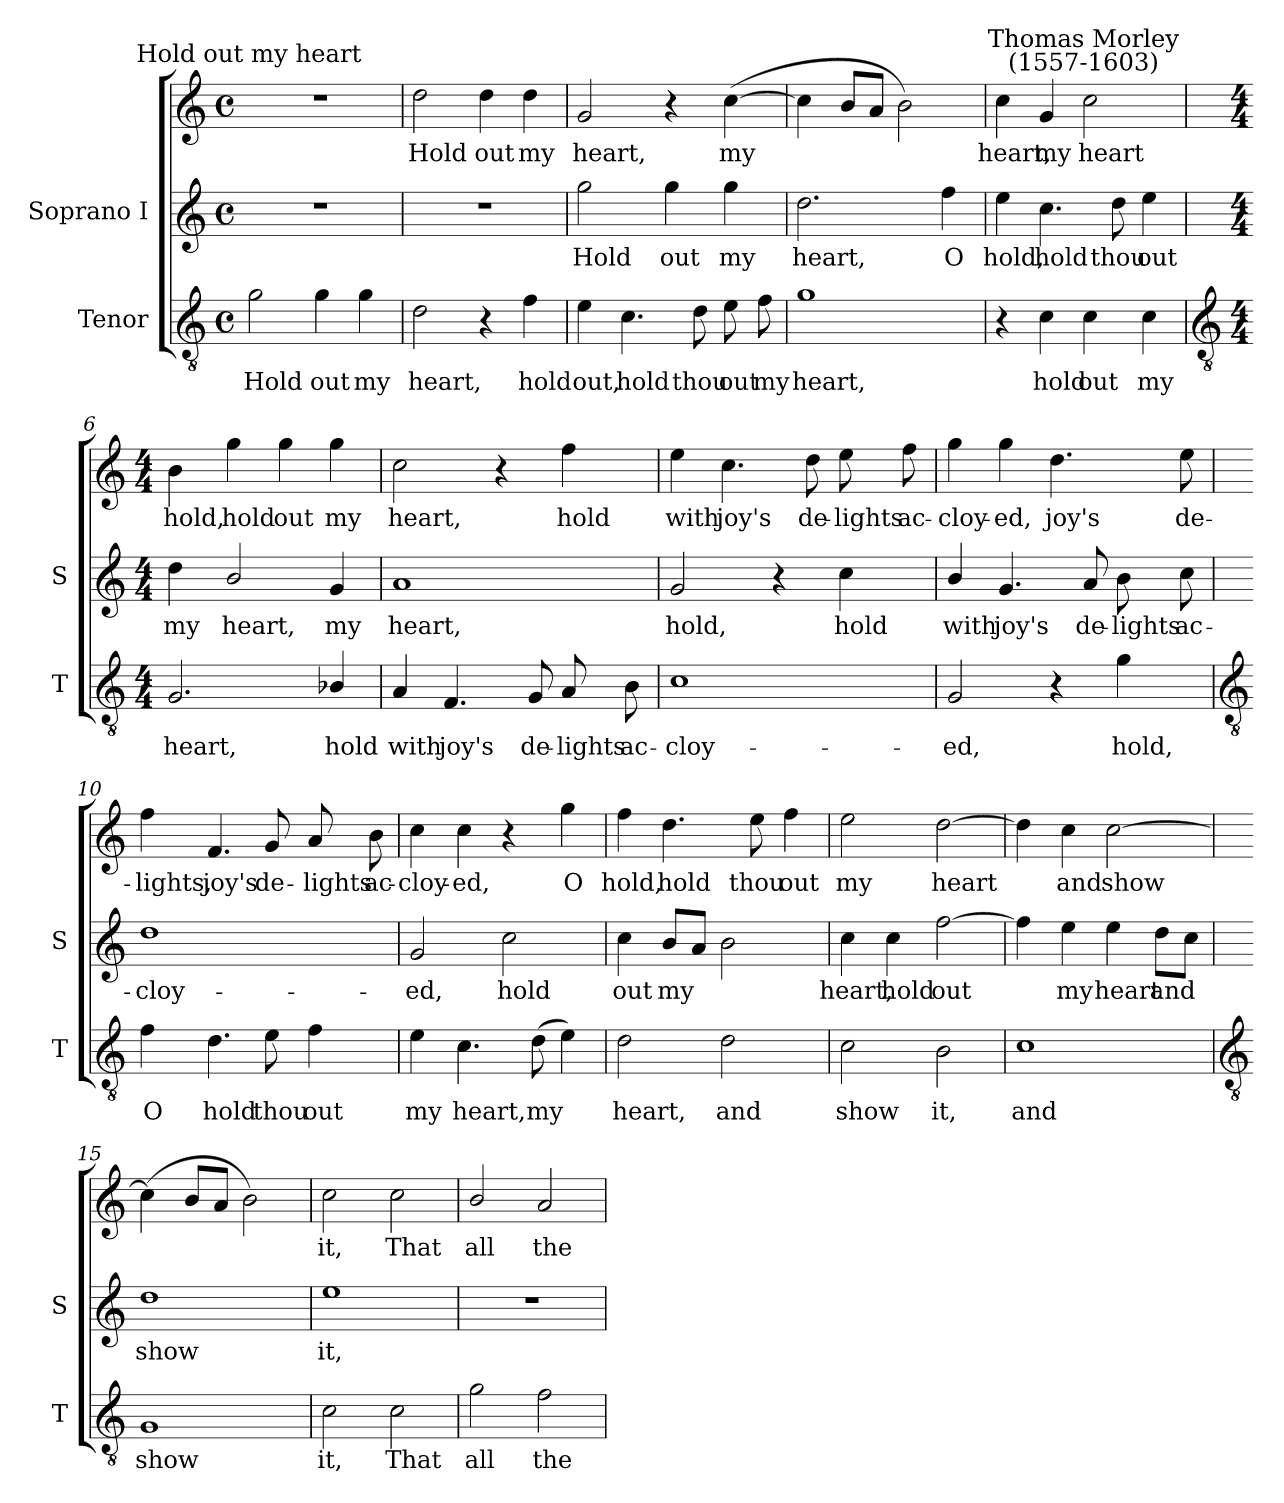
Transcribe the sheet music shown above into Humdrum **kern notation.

**kern	**text	**kern	**text	**kern	**text
*part2	*part2	*part1	*part1	*part1	*part1
*staff3	*staff3	*staff2	*staff2	*staff1	*staff1
*I"Tenor	*	*I"Soprano I	*	*	*
*I'T	*	*I'S	*	*	*
*clefGv2	*	*clefG2	*	*clefG2	*
*k[]	*	*k[]	*	*k[]	*
*C:	*	*C:	*	*C:	*
*M4/4	*	*M4/4	*	*M4/4	*
*met(c)	*	*met(c)	*	*met(c)	*
=1	=1	=1	=1	=1	=1
!	!	!	!	!LO:TX:a:cj:t=Hold out my heart	!
!	!LO:LY:b	!	!	!	!
2g	Hold	1r	.	1r	.
!	!LO:LY:b	!	!	!	!
4g	out	.	.	.	.
!	!LO:LY:b	!	!	!	!
4g	my	.	.	.	.
=2	=2	=2	=2	=2	=2
!	!LO:LY:b	!	!	!	!LO:LY:b
2d	heart,	1r	.	2dd	Hold
!	!	!	!	!	!LO:LY:b
4r	.	.	.	4dd	out
!	!LO:LY:b	!	!	!	!LO:LY:b
4f	hold	.	.	4dd	my
=3	=3	=3	=3	=3	=3
!	!LO:LY:b	!	!LO:LY:b	!	!LO:LY:b
4e	out,	2gg	Hold	2g	heart,
!	!LO:LY:b	!	!	!	!
4.c	hold	.	.	.	.
!	!	!	!LO:LY:b	!	!
.	.	4gg	out	4r	.
!	!LO:LY:b	!	!	!	!
8d	thou	.	.	.	.
!	!LO:LY:b	!	!LO:LY:b	!	!LO:LY:b
8e	out	4gg	my	(>[4cc	my
!	!LO:LY:b	!	!	!	!
8f	my	.	.	.	.
=4	=4	=4	=4	=4	=4
!	!LO:LY:b	!	!LO:LY:b	!	!
1g	heart,	2.dd	heart,	4cc]	.
.	.	.	.	8bL	.
.	.	.	.	8aJ	.
.	.	.	.	2b)	.
!	!	!	!LO:LY:b	!	!
.	.	4ff	O	.	.
=5	=5	=5	=5	=5	=5
!	!	!	!LO:LY:b	!	!LO:LY:b
4r	.	4ee	hold,	4cc	heart,
!	!LO:LY:b	!	!LO:LY:b	!	!LO:LY:b
4c	hold	4.cc	hold	4g	my
!	!	!	!	!LO:TX:a:cj:t=Thomas Morley\n(1557-1603)	!
!	!LO:LY:b	!	!	!	!LO:LY:b
4c	out	.	.	2cc	heart
!	!	!	!LO:LY:b	!	!
.	.	8dd	thou	.	.
!	!LO:LY:b	!	!LO:LY:b	!	!
4c	my	4ee	out	.	.
!!LO:LB:g=z
=6	=6	=6	=6	=6	=6
*clefGv2	*	*	*	*	*
*M4/4	*	*M4/4	*	*M4/4	*
!	!LO:LY:b	!	!LO:LY:b	!	!LO:LY:b
2.G	heart,	4dd	my	4b	hold,
!	!	!	!LO:LY:b	!	!LO:LY:b
.	.	2b/	heart,	4gg	hold
!	!	!	!	!	!LO:LY:b
.	.	.	.	4gg	out
!	!LO:LY:b	!	!LO:LY:b	!	!LO:LY:b
4B-X/	hold	4g	my	4gg	my
=7	=7	=7	=7	=7	=7
!	!LO:LY:b	!	!LO:LY:b	!	!LO:LY:b
4A	with	1a	heart,	2cc	heart,
!	!LO:LY:b	!	!	!	!
4.F	joy's	.	.	.	.
.	.	.	.	4r	.
!	!LO:LY:b	!	!	!	!
8G	de-	.	.	.	.
!	!LO:LY:b	!	!	!	!LO:LY:b
8A	-lights	.	.	4ff	hold
!	!LO:LY:b	!	!	!	!
8B	ac-	.	.	.	.
=8	=8	=8	=8	=8	=8
!	!LO:LY:b	!	!LO:LY:b	!	!LO:LY:b
1c	-cloy-	2g	-hold,	4ee	with
!	!	!	!	!	!LO:LY:b
.	.	.	.	4.cc	joy's
.	.	4r	.	.	.
!	!	!	!	!	!LO:LY:b
.	.	.	.	8dd	de-
!	!	!	!LO:LY:b	!	!LO:LY:b
.	.	4cc	hold	8ee	-lights
!	!	!	!	!	!LO:LY:b
.	.	.	.	8ff	ac-
=9	=9	=9	=9	=9	=9
!	!LO:LY:b	!	!LO:LY:b	!	!LO:LY:b
2G	-ed,	4b/	-with	4gg	cloy-
!	!	!	!LO:LY:b	!	!LO:LY:b
.	.	4.g	joy's	4gg	-ed,
!	!	!	!	!	!LO:LY:b
4r	.	.	.	4.dd	joy's
!	!	!	!LO:LY:b	!	!
.	.	8a	de-	.	.
!	!LO:LY:b	!	!LO:LY:b	!	!
4g	hold,	8b	-lights	.	.
!	!	!	!LO:LY:b	!	!LO:LY:b
.	.	8cc	ac-	8ee	de-
!!LO:LB:g=z
=10	=10	=10	=10	=10	=10
*clefGv2	*	*	*	*	*
!	!LO:LY:b	!	!LO:LY:b	!	!LO:LY:b
4f	O	1dd	-cloy-	4ff	-lights,
!	!LO:LY:b	!	!	!	!LO:LY:b
4.d	hold	.	.	4.f	joy's
!	!LO:LY:b	!	!	!	!LO:LY:b
8e	thou	.	.	8g	de-
!	!LO:LY:b	!	!	!	!LO:LY:b
4f	out	.	.	8a	-lights
!	!	!	!	!	!LO:LY:b
.	.	.	.	8b	ac-
=11	=11	=11	=11	=11	=11
!	!LO:LY:b	!	!LO:LY:b	!	!LO:LY:b
4e	my	2g	ed,	4cc	-cloy-
!	!LO:LY:b	!	!	!	!LO:LY:b
4.c	heart,	.	.	4cc	-ed,
!	!	!	!LO:LY:b	!	!
.	.	2cc	hold	4r	.
!	!LO:LY:b	!	!	!	!
(>8dL	my	.	.	.	.
!	!	!	!	!	!LO:LY:b
4e)	.	.	.	4gg	O
=12	=12	=12	=12	=12	=12
!	!LO:LY:b	!	!LO:LY:b	!	!LO:LY:b
2d	heart,	4cc	out	4ff	hold,
!	!	!	!LO:LY:b	!	!LO:LY:b
.	.	8bL	my	4.dd	hold
.	.	8aJ	.	.	.
!	!LO:LY:b	!	!	!	!
2d	and	2b	.	.	.
!	!	!	!	!	!LO:LY:b
.	.	.	.	8ee	thou
!	!	!	!	!	!LO:LY:b
.	.	.	.	4ff	out
=13	=13	=13	=13	=13	=13
!	!LO:LY:b	!	!LO:LY:b	!	!LO:LY:b
2c	show	4cc	heart,	2ee	my
!	!	!	!LO:LY:b	!	!
.	.	4cc	hold	.	.
!	!LO:LY:b	!	!LO:LY:b	!	!LO:LY:b
2B	it,	[2ff	out	[2dd	heart
=14	=14	=14	=14	=14	=14
!	!LO:LY:b	!	!	!	!
1c	and	4ff]	.	4dd]	.
!	!	!	!LO:LY:b	!	!LO:LY:b
.	.	4ee	my	4cc	and
!	!	!	!LO:LY:b	!	!LO:LY:b
.	.	4ee	heart	[2cc	show
!	!	!	!LO:LY:b	!	!
.	.	8ddL	and	.	.
.	.	8ccJ	.	.	.
!!LO:LB:g=z
=15	=15	=15	=15	=15	=15
*clefGv2	*	*	*	*	*
!	!LO:LY:b	!	!LO:LY:b	!	!
1G	show	1dd	show	(>4cc]	.
.	.	.	.	8bL	.
.	.	.	.	8aJ	.
.	.	.	.	2b)	.
=16	=16	=16	=16	=16	=16
!	!LO:LY:b	!	!LO:LY:b	!	!LO:LY:b
2c	it,	1ee	it,	2cc	it,
!	!LO:LY:b	!	!	!	!LO:LY:b
2c	That	.	.	2cc	That
=17	=17	=17	=17	=17	=17
!	!LO:LY:b	!	!	!	!LO:LY:b
2g	all	1r	.	2b/	all
!	!LO:LY:b	!	!	!	!LO:LY:b
2f	the	.	.	2a	the
=	=	=	=	=	=
*-	*-	*-	*-	*-	*-
